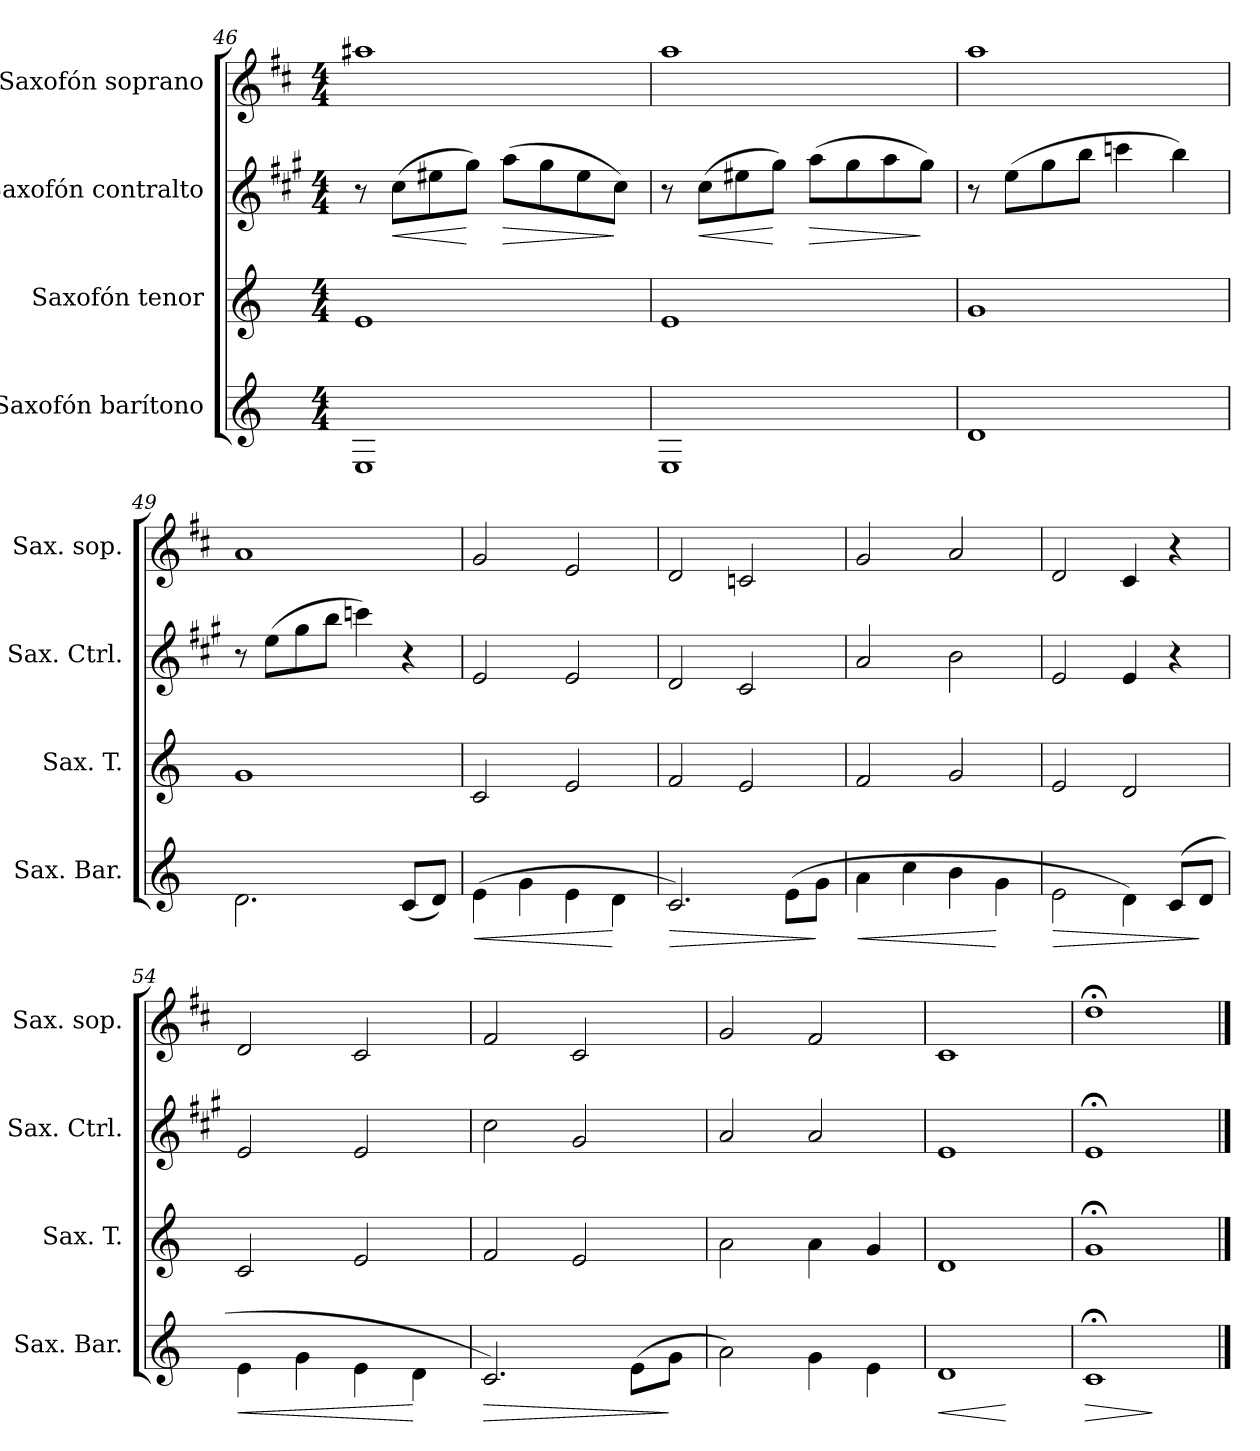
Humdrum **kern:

**kern	**dynam	**kern	**kern	**dynam	**kern
*part4	*part4	*part3	*part2	*part2	*part1
*staff4	*staff4	*staff3	*staff2	*staff2	*staff1
*I"Saxofón barítono	*	*I"Saxofón tenor	*I"Saxofón contralto	*	*I"Saxofón soprano
*I'Sax. Bar.	*	*I'Sax. T.	*I'Sax. Ctrl.	*	*I'Sax. sop.
*clefG2	*	*clefG2	*clefG2	*	*clefG2
*ITrd12c21	*	*ITrd8c14	*ITrd5c9	*	*ITrd1c2
*k[]	*	*k[]	*k[]	*	*k[]
*M4/4	*	*M4/4	*M4/4	*	*M4/4
=46	=46	=46	=46	=46	=46
1EE	.	1E	8r	.	1gg#X
!	!	!	!	!LO:HP:b	!
.	.	.	(8e\L	<	.
.	.	.	8g#X\	.	.
.	.	.	8b\J)	[	.
!	!	!	!	!LO:HP:b	!
.	.	.	(8cc\L	>	.
.	.	.	8b\	.	.
.	.	.	8g#\	.	.
.	.	.	8e\J)	]	.
!!LO:PB:g=z
=47	=47	=47	=47	=47	=47
1EE	.	1E	8r	.	1gg
!	!	!	!	!LO:HP:b	!
.	.	.	(8e\L	<	.
.	.	.	8g#X\	.	.
.	.	.	8b\J)	[	.
!	!	!	!	!LO:HP:b	!
.	.	.	(8cc\L	>	.
.	.	.	8b\	.	.
.	.	.	8cc\	.	.
.	.	.	8b\J)	]	.
=48	=48	=48	=48	=48	=48
1D	.	1G	8r	.	1gg
.	.	.	(8g\L	.	.
.	.	.	8b\	.	.
.	.	.	8dd\J	.	.
.	.	.	4ee-X\	.	.
.	.	.	4dd\)	.	.
=49	=49	=49	=49	=49	=49
2.D\	.	1G	8r	.	1g
.	.	.	(8g\L	.	.
.	.	.	8b\	.	.
.	.	.	8dd\J	.	.
.	.	.	4ee-X\)	.	.
(8C/L	.	.	4r	.	.
8D/J)	.	.	.	.	.
=50	=50	=50	=50	=50	=50
!	!LO:HP:b	!	!	!	!
(4E\	<	2C/	2G/	.	2f/
4G\	.	.	.	.	.
4E\	.	2E/	2G/	.	2d/
4D\	[	.	.	.	.
=51	=51	=51	=51	=51	=51
!	!LO:HP:b	!	!	!	!
2.C/)	>	2F/	2F/	.	2c/
.	.	2E/	2E/	.	2B-X/
(8E\L	.	.	.	.	.
8G\J	]	.	.	.	.
=52	=52	=52	=52	=52	=52
!	!LO:HP:b	!	!	!	!
4A\	<	2F/	2c/	.	2f/
4c\	.	.	.	.	.
4B\	.	2G/	2d\	.	2g/
4G\	[	.	.	.	.
!!LO:LB:g=z
=53	=53	=53	=53	=53	=53
!	!LO:HP:b	!	!	!	!
2E\	>	2E/	2G/	.	2c/
4D\)	.	2D/	4G/	.	4B/
(8C/L	.	.	4r	.	4r
8D/J	]	.	.	.	.
=54	=54	=54	=54	=54	=54
!	!LO:HP:b	!	!	!	!
4E\	<	2C/	2G/	.	2c/
4G\	.	.	.	.	.
4E\	.	2E/	2G/	.	2B/
4D\	[	.	.	.	.
=55	=55	=55	=55	=55	=55
!	!LO:HP:b	!	!	!	!
2.C/)	>	2F/	2e\	.	2e/
.	.	2E/	2B/	.	2B/
(8E\L	.	.	.	.	.
8G\J	]	.	.	.	.
=56	=56	=56	=56	=56	=56
2A\)	.	2A\	2c/	.	2f/
4G\	.	4A\	2c/	.	2e/
4E\	.	4G/	.	.	.
=57	=57	=57	=57	=57	=57
!	!LO:HP:b	!	!	!	!
1D	<	1D	1G	.	1B
.	[	.	.	.	.
=58	=58	=58	=58	=58	=58
!	!LO:HP:b	!	!	!	!
1C;<	>	1G;<	1G;<	.	1cc;<
.	]	.	.	.	.
==	==	==	==	==	==
*-	*-	*-	*-	*-	*-
